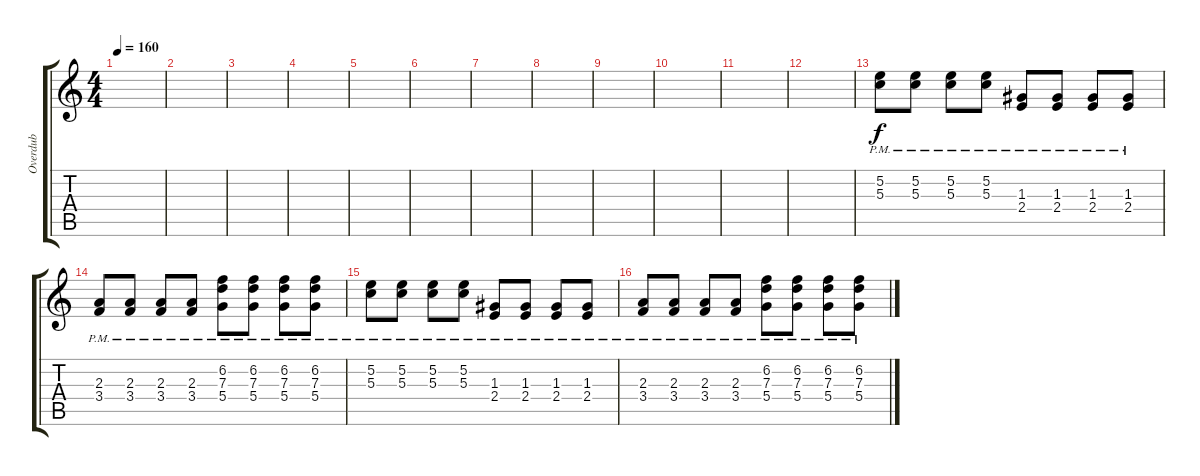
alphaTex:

\track ("Overdub" "Overdub") {instrument overdrivenguitar}
\staff {score tabs}
\tuning (E4 B3 G3 D3 A2 D2) {hide}
\ts (4 4)
\tempo 160
\clef g2
\ks c
|
|
|
|
|
|
|
|
|
|
|
|
(5.2{pm} 5.3{pm}).8 (5.2{pm} 5.3{pm}).8 (5.2{pm} 5.3{pm}).8 (5.2{pm} 5.3{pm}).8 (1.3{pm} 2.4{pm}).8 (1.3{pm} 2.4{pm}).8 (1.3{pm} 2.4{pm}).8 (1.3{pm} 2.4{pm}).8 |
(2.3{pm} 3.4{pm}).8 (2.3{pm} 3.4{pm}).8 (2.3{pm} 3.4{pm}).8 (2.3{pm} 3.4{pm}).8 (6.2{pm} 7.3{pm} 5.4{pm}).8 (6.2{pm} 7.3{pm} 5.4{pm}).8 (6.2{pm} 7.3{pm} 5.4{pm}).8 (6.2{pm} 7.3{pm} 5.4{pm}).8 |
(5.2{pm} 5.3{pm}).8 (5.2{pm} 5.3{pm}).8 (5.2{pm} 5.3{pm}).8 (5.2{pm} 5.3{pm}).8 (1.3{pm} 2.4{pm}).8 (1.3{pm} 2.4{pm}).8 (1.3{pm} 2.4{pm}).8 (1.3{pm} 2.4{pm}).8 |
(2.3{pm} 3.4{pm}).8 (2.3{pm} 3.4{pm}).8 (2.3{pm} 3.4{pm}).8 (2.3{pm} 3.4{pm}).8 (6.2{pm} 7.3{pm} 5.4{pm}).8 (6.2{pm} 7.3{pm} 5.4{pm}).8 (6.2{pm} 7.3{pm} 5.4{pm}).8 (6.2{pm} 7.3{pm} 5.4{pm}).8
